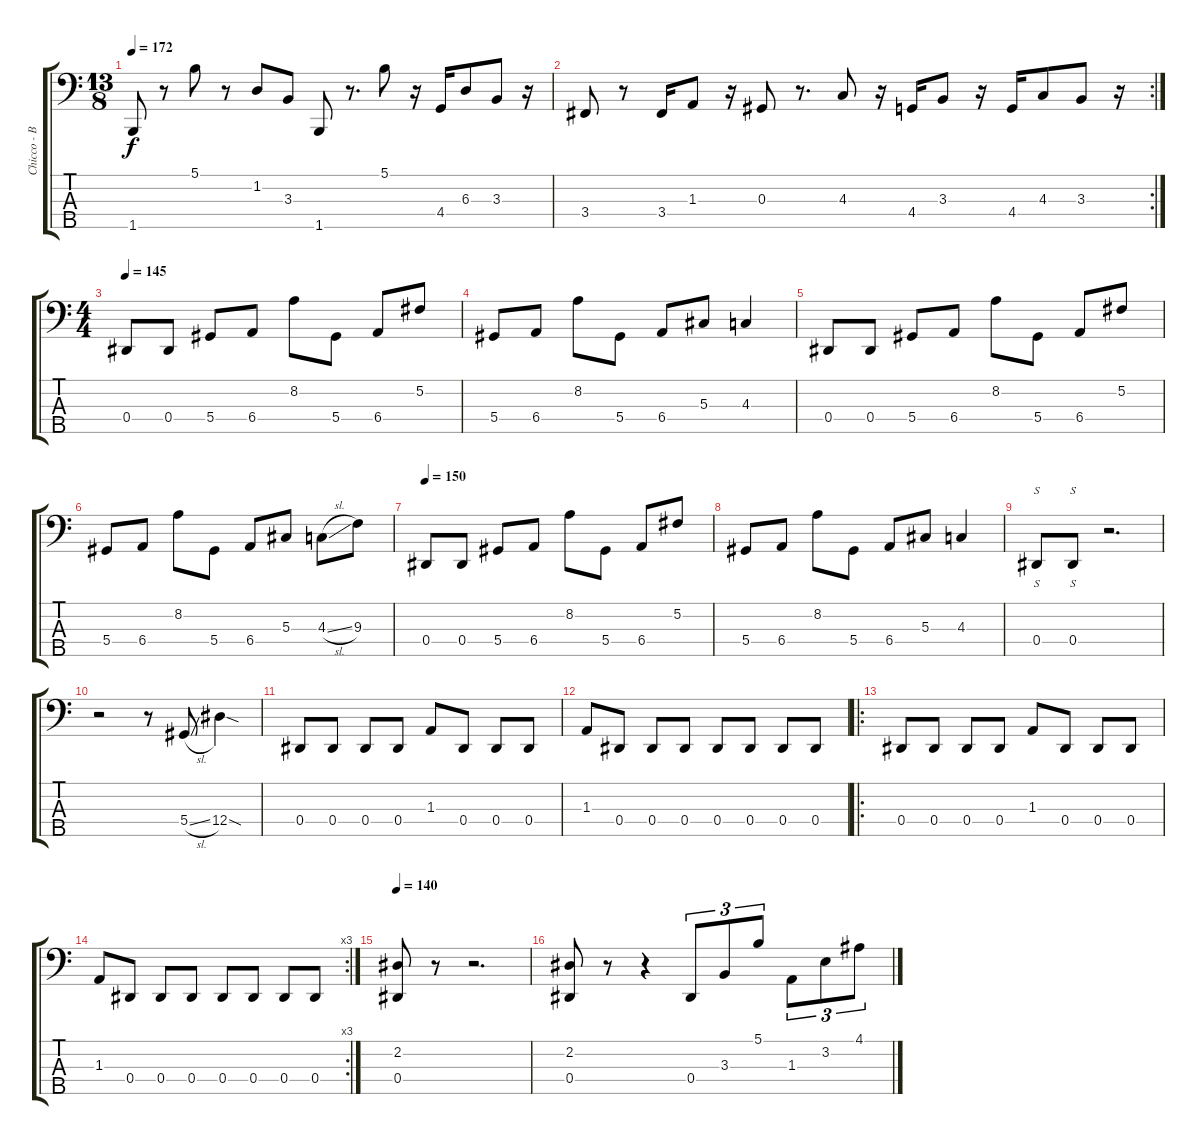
\track ("Chicco - Bass" "Chicco - B") {instrument fretlessbass}
\staff {score tabs}
\tuning (Gb2 Db2 Ab1 Eb1 Bb0) {hide}
\ts (13 8)
\tempo 172
\clef f4
\ks c
1.5.8{dy f} r.8 5.1.8 r.8 1.2.8 3.3.8 1.5.8 r.8{d} 5.1.8 r.16 4.4.16 6.3.8 3.3.8 r.16 |
\rc 2
3.4.8 r.8 3.4.16 1.3.8 r.16 0.3.8 r.8{d} 4.3.8 r.16 4.4.16 3.3.8 r.16 4.4.16 4.3.8 3.3.8 r.16 |
\ts (4 4)
\tempo 145
0.4.8 0.4.8 5.4.8 6.4.8 8.2.8 5.4.8 6.4.8 5.2.8 |
5.4.8 6.4.8 8.2.8 5.4.8 6.4.8 5.3.8 4.3.4 |
0.4.8 0.4.8 5.4.8 6.4.8 8.2.8 5.4.8 6.4.8 5.2.8 |
5.4.8 6.4.8 8.2.8 5.4.8 6.4.8 5.3.8 4.3{sl}.8 9.3.8 |
\tempo 150
0.4.8 0.4.8 5.4.8 6.4.8 8.2.8 5.4.8 6.4.8 5.2.8 |
5.4.8 6.4.8 8.2.8 5.4.8 6.4.8 5.3.8 4.3.4 |
0.4.8{s instrument slapbass2} 0.4.8{s} r.2{d} |
r.2 r.8 5.4{sl}.8{instrument fretlessbass} 12.4{sod}.4 |
0.4.8 0.4.8 0.4.8 0.4.8 1.3.8 0.4.8 0.4.8 0.4.8 |
1.3.8 0.4.8 0.4.8 0.4.8 0.4.8 0.4.8 0.4.8 0.4.8 |
\ro
0.4.8 0.4.8 0.4.8 0.4.8 1.3.8 0.4.8 0.4.8 0.4.8 |
\rc 3
1.3.8 0.4.8 0.4.8 0.4.8 0.4.8 0.4.8 0.4.8 0.4.8 |
\tempo 140
(2.2 0.4).8 r.8 r.2{d} |
(2.2 0.4).8 r.8 r.4 0.4.8{tu (3 2)} 3.3.8{tu (3 2)} 5.1.8{tu (3 2)} 1.3.8{tu (3 2)} 3.2.8{tu (3 2)} 4.1.8{tu (3 2)}
